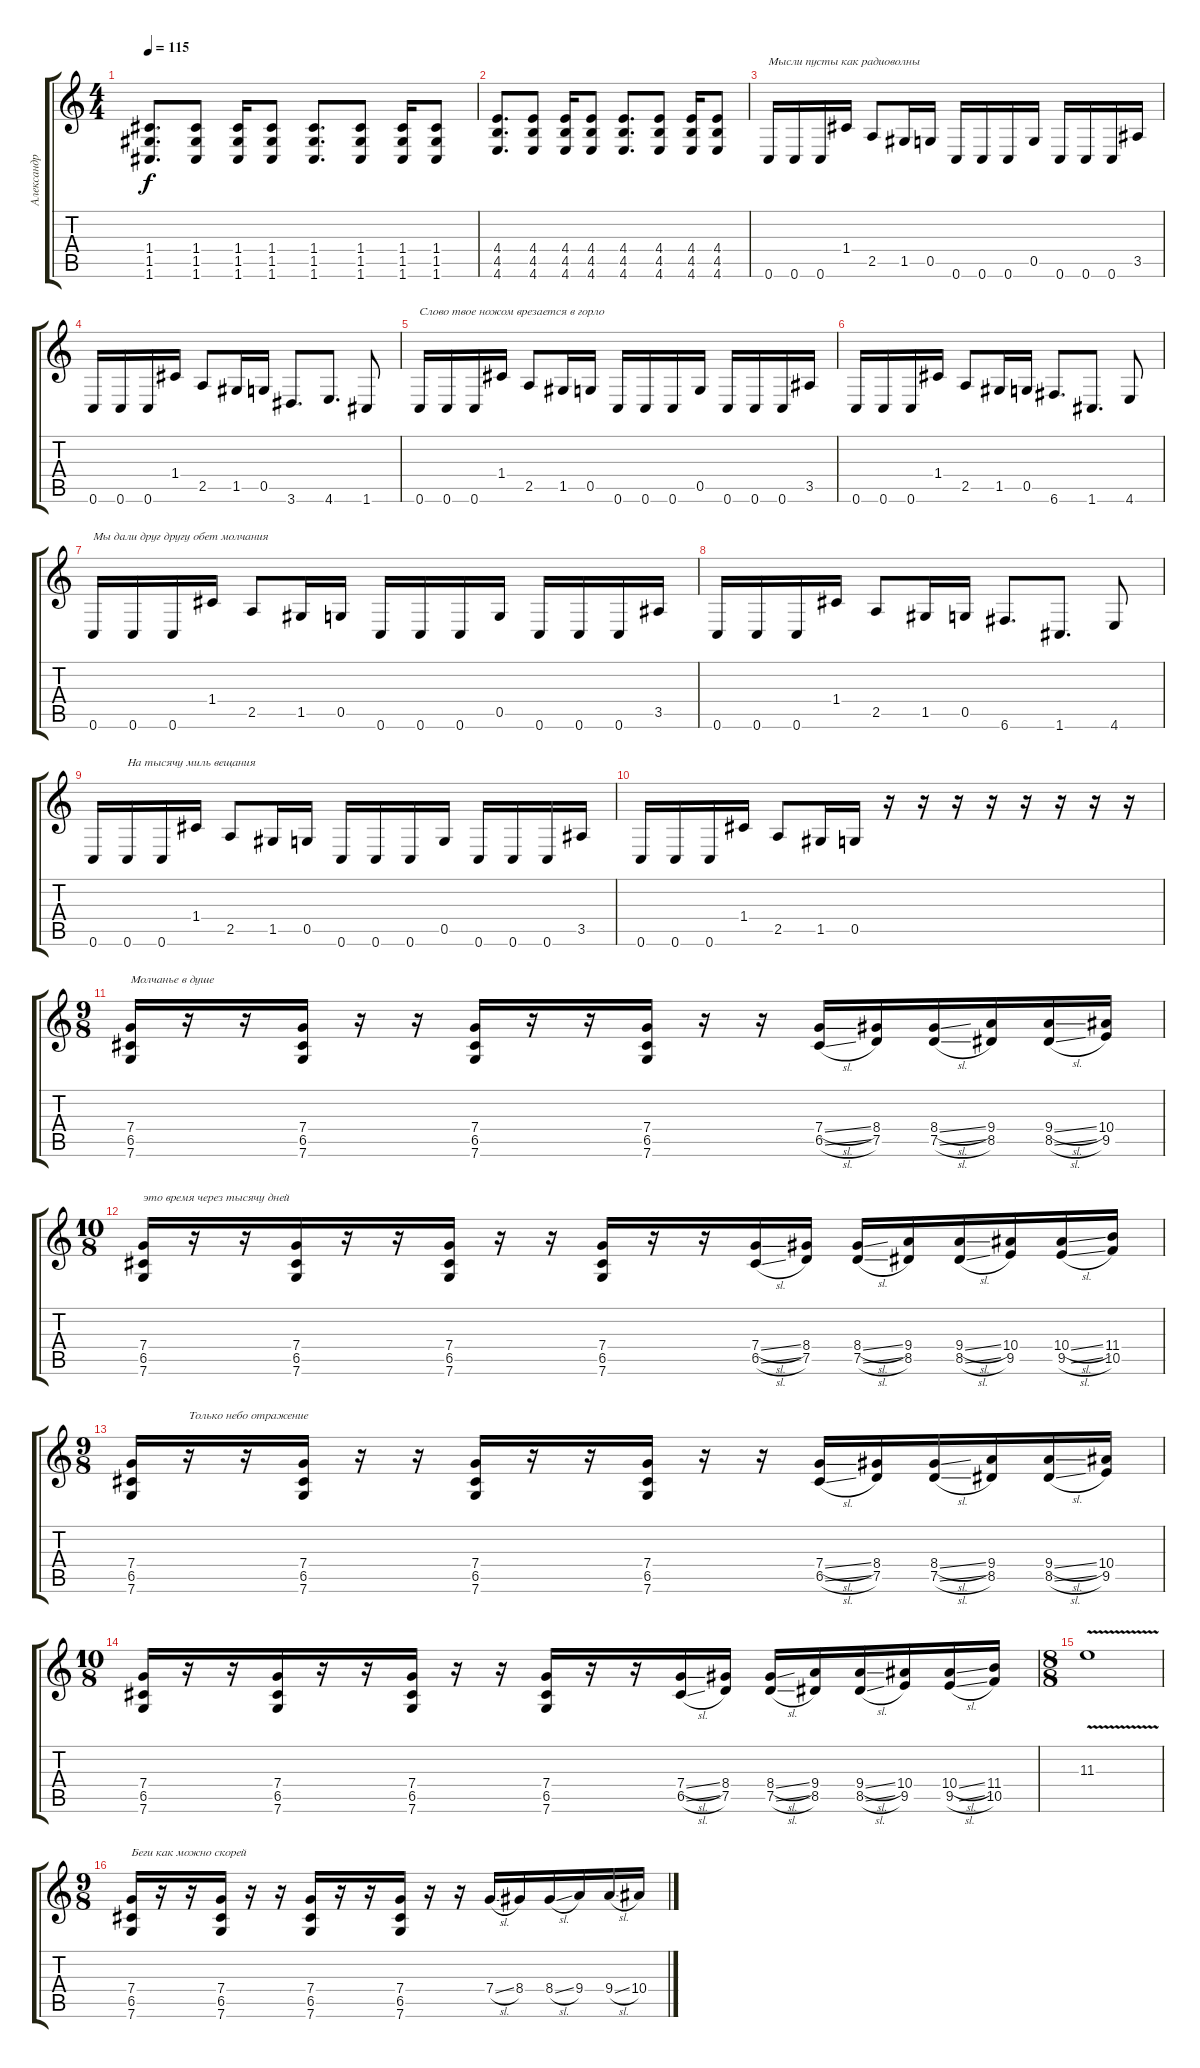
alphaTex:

\track ("Александр Кузнецов" "Александр ") {instrument overdrivenguitar}
\staff {score tabs}
\tuning (D4 A3 F3 C3 G2 C2) {hide}
\ts (4 4)
\tempo 115
\clef g2
\ks c
(1.4 1.5 1.6).8{d dy f} (1.4 1.5 1.6).8 (1.4 1.5 1.6).16 (1.4 1.5 1.6).8 (1.4 1.5 1.6).8{d} (1.4 1.5 1.6).8 (1.4 1.5 1.6).16 (1.4 1.5 1.6).8 |
(4.4 4.5 4.6).8{d} (4.4 4.5 4.6).8 (4.4 4.5 4.6).16 (4.4 4.5 4.6).8 (4.4 4.5 4.6).8{d} (4.4 4.5 4.6).8 (4.4 4.5 4.6).16 (4.4 4.5 4.6).8 |
0.6.16{txt "Мысли пусты как радиоволны"} 0.6.16 0.6.16 1.4.16 2.5.8 1.5.16 0.5.16 0.6.16 0.6.16 0.6.16 0.5.16 0.6.16 0.6.16 0.6.16 3.5.16 |
0.6.16 0.6.16 0.6.16 1.4.16 2.5.8 1.5.16 0.5.16 3.6.8{d} 4.6.8{d} 1.6.8 |
0.6.16{txt "Слово твое ножом врезается в горло"} 0.6.16 0.6.16 1.4.16 2.5.8 1.5.16 0.5.16 0.6.16 0.6.16 0.6.16 0.5.16 0.6.16 0.6.16 0.6.16 3.5.16 |
0.6.16 0.6.16 0.6.16 1.4.16 2.5.8 1.5.16 0.5.16 6.6.8{d} 1.6.8{d} 4.6.8 |
0.6.16{txt "Мы дали друг другу обет молчания"} 0.6.16 0.6.16 1.4.16 2.5.8 1.5.16 0.5.16 0.6.16 0.6.16 0.6.16 0.5.16 0.6.16 0.6.16 0.6.16 3.5.16 |
0.6.16 0.6.16 0.6.16 1.4.16 2.5.8 1.5.16 0.5.16 6.6.8{d} 1.6.8{d} 4.6.8 |
0.6.16 0.6.16{txt "На тысячу миль вещания"} 0.6.16 1.4.16 2.5.8 1.5.16 0.5.16 0.6.16 0.6.16 0.6.16 0.5.16 0.6.16 0.6.16 0.6.16 3.5.16 |
0.6.16 0.6.16 0.6.16 1.4.16 2.5.8 1.5.16 0.5.16 r.16 r.16 r.16 r.16 r.16 r.16 r.16 r.16 |
\ts (9 8)
(7.4 6.5 7.6).16{txt "Молчанье в душе"} r.16 r.16 (7.4 6.5 7.6).16 r.16 r.16 (7.4 6.5 7.6).16 r.16 r.16 (7.4 6.5 7.6).16 r.16 r.16 (7.4{sl} 6.5{sl}).16 (8.4 7.5).16 (8.4{sl} 7.5{sl}).16 (9.4 8.5).16 (9.4{sl} 8.5{sl}).16 (10.4 9.5).16 |
\ts (10 8)
(7.4 6.5 7.6).16{txt "это время через тысячу дней"} r.16 r.16 (7.4 6.5 7.6).16 r.16 r.16 (7.4 6.5 7.6).16 r.16 r.16 (7.4 6.5 7.6).16 r.16 r.16 (7.4{sl} 6.5{sl}).16 (8.4 7.5).16 (8.4{sl} 7.5{sl}).16 (9.4 8.5).16 (9.4{sl} 8.5{sl}).16 (10.4 9.5).16 (10.4{sl} 9.5{sl}).16 (11.4 10.5).16 |
\ts (9 8)
(7.4 6.5 7.6).16 r.16{txt "Только небо отражение"} r.16 (7.4 6.5 7.6).16 r.16 r.16 (7.4 6.5 7.6).16 r.16 r.16 (7.4 6.5 7.6).16 r.16 r.16 (7.4{sl} 6.5{sl}).16 (8.4 7.5).16 (8.4{sl} 7.5{sl}).16 (9.4 8.5).16 (9.4{sl} 8.5{sl}).16 (10.4 9.5).16 |
\ts (10 8)
(7.4 6.5 7.6).16 r.16 r.16 (7.4 6.5 7.6).16 r.16 r.16 (7.4 6.5 7.6).16 r.16 r.16 (7.4 6.5 7.6).16 r.16 r.16 (7.4{sl} 6.5{sl}).16 (8.4 7.5).16 (8.4{sl} 7.5{sl}).16 (9.4 8.5).16 (9.4{sl} 8.5{sl}).16 (10.4 9.5).16 (10.4{sl} 9.5{sl}).16 (11.4 10.5).16 |
\ts (8 8)
11.3{v}.1 |
\ts (9 8)
(7.4 6.5 7.6).16{txt "Беги как можно скорей"} r.16 r.16 (7.4 6.5 7.6).16 r.16 r.16 (7.4 6.5 7.6).16 r.16 r.16 (7.4 6.5 7.6).16 r.16 r.16 7.4{sl}.16 8.4.16 8.4{sl}.16 9.4.16 9.4{sl}.16 10.4.16
